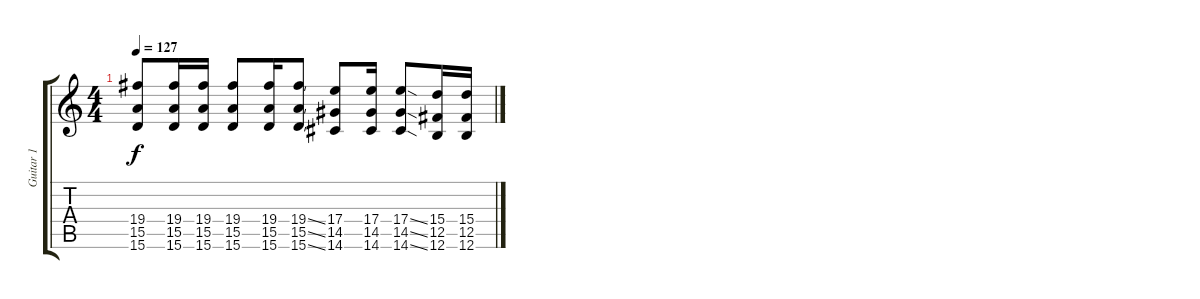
\track ("Guitar 1" "Guitar 1") {instrument distortionguitar}
\staff {score tabs}
\tuning (Db4 Ab3 E3 B2 Gb2 B1) {hide}
\ts (4 4)
\tempo 127
\clef g2
\ks c
(19.4 15.5 15.6).8{dy f} (19.4 15.5 15.6).16 (19.4 15.5 15.6).16 (19.4 15.5 15.6).8 (19.4 15.5 15.6).16 (19.4{ss} 15.5{ss} 15.6{ss}).8 (17.4 14.5 14.6).8 (17.4 14.5 14.6).16 (17.4{ss} 14.5{ss} 14.6{ss}).8 (15.4 12.5 12.6).16 (15.4 12.5 12.6).16
